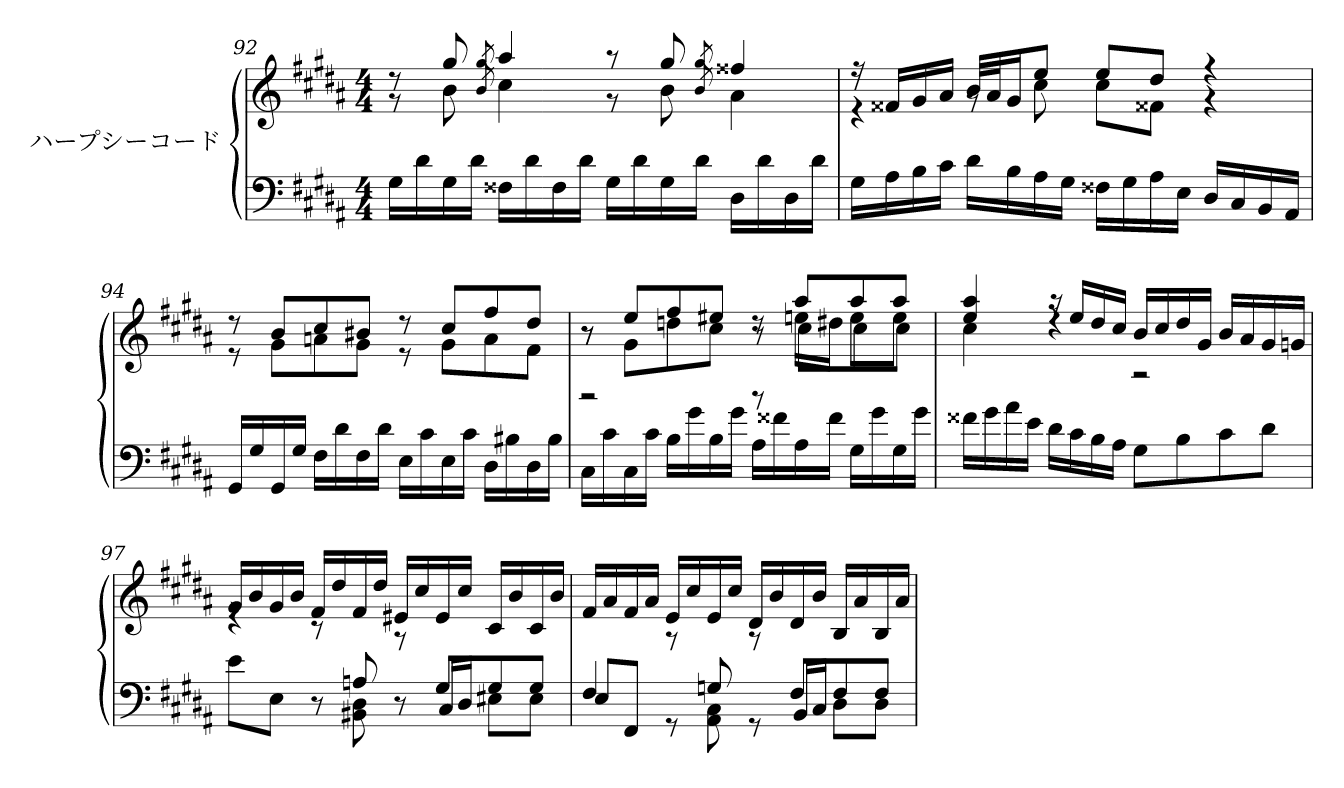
**kern	**kern
*part1	*part1
*staff2	*staff1
*I"ハープシーコード	*
*clefF4	*clefG2
*k[f#c#g#d#a#]	*k[f#c#g#d#a#]
*M4/4	*M4/4
=92	=92
*	*^
16G#\LL	8rdd	8r
16d#\	.	.
16G#\	8gg#/	8b\
16d#\JJ	.	.
.	8qgg#/	8qb/
16F##X\LL	4aa#/	4cc#\
16d#\	.	.
16F##\	.	.
16d#\JJ	.	.
16G#\LL	8r	8r
16d#\	.	.
16G#\	8gg#/	8b\
16d#\JJ	.	.
.	8qgg#/	8qb/
16D#\LL	4ff##X/	4a#\
16d#\	.	.
16D#\	.	.
16d#\JJ	.	.
!!LO:LB:g=z	!!
=93	=93	=93
16G#\LL	16r	4re
16A#\	16f##X/LL	.
16B\	16g#/	.
16c#\JJ	16a#/JJ	.
16d#\LL	32b/LLL	8rg
.	32a#/J	.
16B\	16g#/J	.
16A#\	8ee/J	8cc#\
16G#\JJ	.	.
16F##X\LL	8ee/L	8cc#\L
16G#\	.	.
16A#\	8dd#/J	8f##X\J
16E\JJ	.	.
16D#/LL	4r	4rg
16C#/	.	.
16BB/	.	.
16AA#/JJ	.	.
=94	=94	=94
16GG#/LL	8r	8r
16G#/	.	.
16GG#/	8b/L	8g#\L
16G#/JJ	.	.
16F#\LL	8cc#/	8an\
16d#\	.	.
16F#\	8b#X/J	8g#\J
16d#\JJ	.	.
16E\LL	8r	8r
16c#\	.	.
16E\	8cc#/L	8g#\L
16c#\JJ	.	.
16D#\LL	8ff#/	8a\
16B#X\	.	.
16D#\	8dd#/J	8f#\J
16B#\JJ	.	.
!!LO:PB:g=z
=95	=95	=95
*	*	*^
16C#\LL	8r	8r	2rD
16c#\	.	.	.
16C#\	8ee/L	8g#\L	.
16c#\JJ	.	.	.
16B\LL	8ff#/	8ddn\	.
16g#\	.	.	.
16B\	8ee#X/J	8cc#\J	.
16g#\JJ	.	.	.
16A#\LL	8r	8rdd	8rD
16f##X\	.	.	.
16A#\	8aa#/L	16een\LL	8cc#\L
16f##\JJ	.	16dd#X\JJ	.
16G#\LL	8aa#/	8ee\L	8cc#\
16g#\	.	.	.
16G#\	8aa#/J	8ee\J	8cc#\J
16g#\JJ	.	.	.
*	*	*v	*v
=96	=96	=96
16f##X\LL	4ee/ 4aa#/	4cc#\
16g#\	.	.
16a#\	.	.
16e\JJ	.	.
16d#\LL	16r	4rdd
16c#\	16ee/LL	.
16B\	16dd#/	.
16A#\JJ	16cc#/JJ	.
8G#\L	16b/LL	2r
.	16cc#/	.
8B\	16dd#/	.
.	16g#/JJ	.
8c#\	16b/LL	.
.	16a#/	.
8d#\J	16g#/	.
.	16gn/JJ	.
!!LO:LB:g=z	!!
=97	=97	=97
*^	*	*
4.ryy	8e\L	16g#/LL	4re
.	.	16b/	.
.	8E\J	16g#/	.
.	.	16b/JJ	.
.	8r	16f#/LL	8rc
.	.	16dd#/	.
8An/	8BB#X\ 8D#\	16f#/	8ryy
.	.	16dd#/JJ	.
8ryy	8r	16e#X/LL	8rA
.	.	16cc#/	.
8G#/L	16C#/LL	16e#/	4.ryy
.	16D#/JJ	16cc#/JJ	.
8G#/	8E#X\L	16c#/LL	.
.	.	16b/	.
8G#/J	8E#\J	16c#/	.
.	.	16b/JJ	.
=98	=98	=98	=98
4F#/	8E/L	16f#/LL	4ryy
.	.	16a#/	.
.	8FF#/J	16f#/	.
.	.	16a#/JJ	.
8ryy	8rGG	16e/LL	8rA
.	.	16cc#/	.
8Gn/	8AA#\ 8C#\	16e/	8ryy
.	.	16cc#/JJ	.
8ryy	8rGG	16d#/LL	8rA
.	.	16b/	.
8F#/L	16BB/LL	16d#/	4.ryy
.	16C#/JJ	16b/JJ	.
8F#/	8D#\L	16B/LL	.
.	.	16a#/	.
8F#/J	8D#\J	16B/	.
.	.	16a#/JJ	.
*v	*v	*	*
*	*v	*v
=	=
*-	*-
